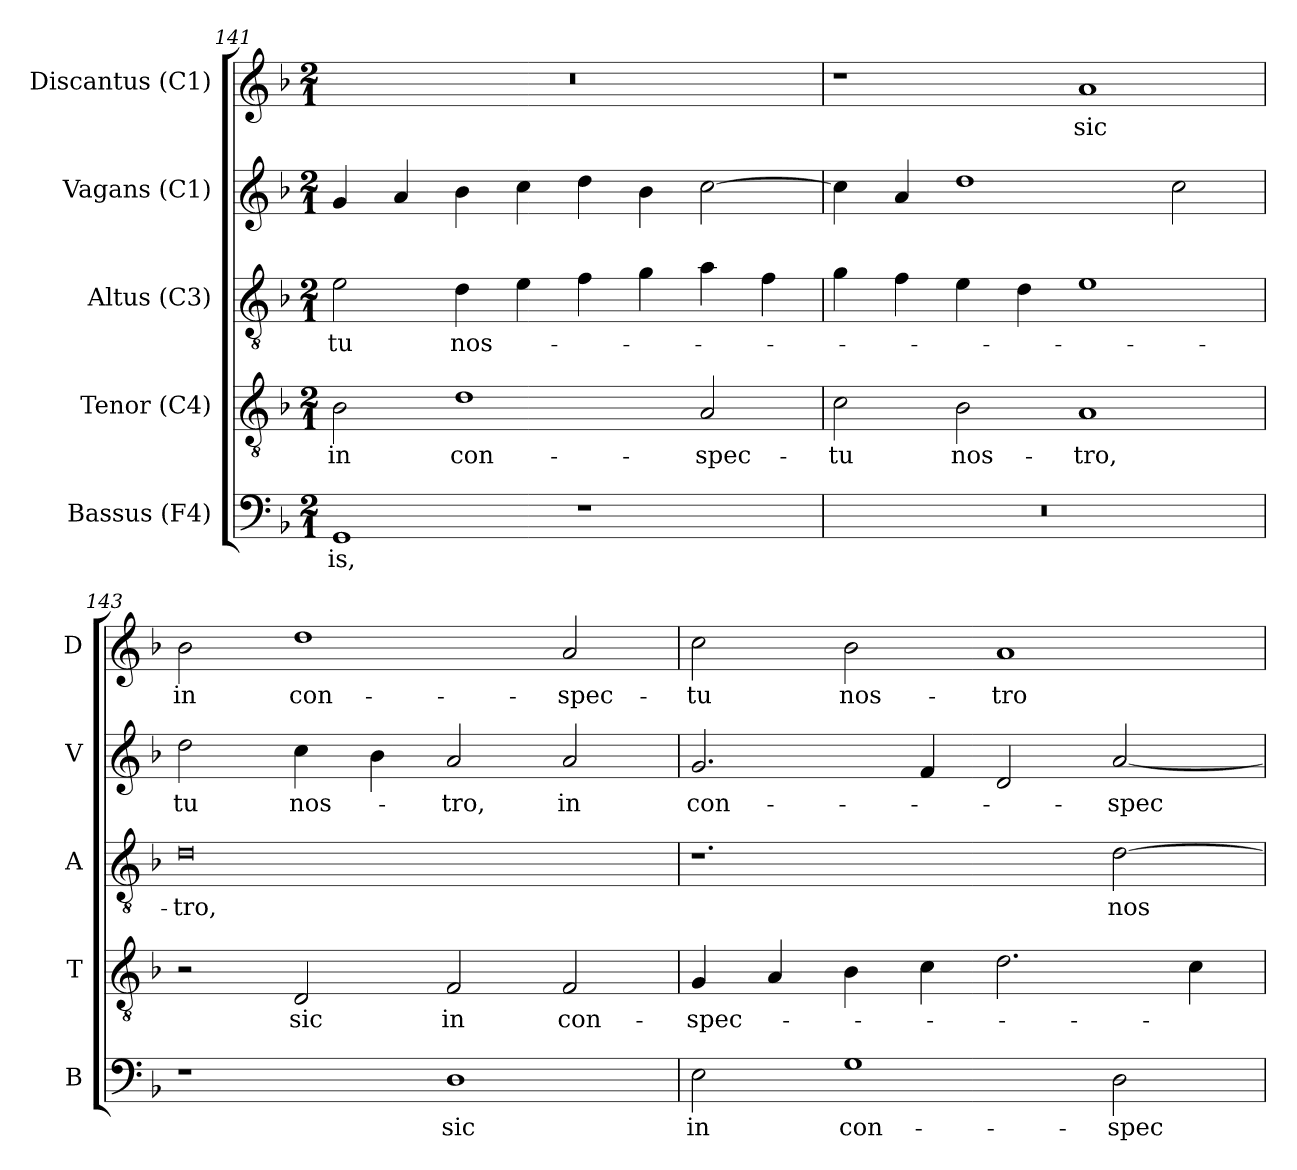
**kern	**text	**kern	**text	**kern	**text	**kern	**text	**kern	**text
*part5	*part5	*part4	*part4	*part3	*part3	*part2	*part2	*part1	*part1
*staff5	*staff5	*staff4	*staff4	*staff3	*staff3	*staff2	*staff2	*staff1	*staff1
*I"Bassus (F4)	*	*I"Tenor (C4)	*	*I"Altus (C3)	*	*I"Vagans (C1)	*	*I"Discantus (C1)	*
*I'B	*	*I'T	*	*I'A	*	*I'V	*	*I'D	*
*clefF4	*	*clefGv2	*	*clefGv2	*	*clefG2	*	*clefG2	*
*k[b-]	*	*k[b-]	*	*k[b-]	*	*k[b-]	*	*k[b-]	*
*F:	*	*F:	*	*F:	*	*F:	*	*F:	*
*M2/1	*	*M2/1	*	*M2/1	*	*M2/1	*	*M2/1	*
=141	=141	=141	=141	=141	=141	=141	=141	=141	=141
!	!LO:LY:b:color=#000000	!	!	!	!	!	!	!	!
!	!	!	!LO:LY:b:color=#000000	!	!	!	!	!	!
!	!	!	!	!	!LO:LY:b:color=#000000	!	!	!LO:N:vis=1	!
1GGi	-is,	2B-i\	in	2ei\	-tu	4gi/	.	0r	.
.	.	.	.	.	.	4ai/	.	.	.
!	!	!	!LO:LY:b:color=#000000	!	!	!	!	!	!
!	!	!	!	!	!LO:LY:b:color=#000000	!	!	!	!
.	.	1di	con-	4di\	nos-	4b-i\	.	.	.
.	.	.	.	4ei\	.	4cci\	.	.	.
1r	.	.	.	4fi\	.	4ddi\	.	.	.
.	.	.	.	4gi\	.	4b-i\	.	.	.
!	!	!	!LO:LY:b:color=#000000	!	!	!	!	!	!
.	.	2Ai/	-spec-	4ai\	.	[2cci\	.	.	.
.	.	.	.	4fi\	.	.	.	.	.
=142	=142	=142	=142	=142	=142	=142	=142	=142	=142
!LO:N:vis=1	!	!	!	!	!	!	!	!	!
!	!	!	!LO:LY:b:color=#000000	!	!	!	!	!	!
0r	.	2ci\	-tu	4gi\	.	4cci\]	.	1r	.
.	.	.	.	4fi\	.	4ai/	.	.	.
!	!	!	!LO:LY:b:color=#000000	!	!	!	!	!	!
.	.	2B-i\	nos-	4ei\	.	1ddi	.	.	.
.	.	.	.	4di\	.	.	.	.	.
!	!	!	!LO:LY:b:color=#000000	!	!	!	!	!	!
!	!	!	!	!	!	!	!	!	!LO:LY:b:color=#000000
.	.	1Ai	-tro,	1ei	.	.	.	1ai	sic
.	.	.	.	.	.	2cci\	.	.	.
=143	=143	=143	=143	=143	=143	=143	=143	=143	=143
!	!	!	!	!	!LO:LY:b:color=#000000	!	!	!	!
!	!	!	!	!	!	!	!LO:LY:b:color=#000000	!	!
!	!	!	!	!	!	!	!	!	!LO:LY:b:color=#000000
1r	.	2r	.	0di	-tro,	2ddi\	-tu	2b-i\	in
!	!	!	!LO:LY:b:color=#000000	!	!	!	!	!	!
!	!	!	!	!	!	!	!LO:LY:b:color=#000000	!	!
!	!	!	!	!	!	!	!	!	!LO:LY:b:color=#000000
.	.	2Di/	sic	.	.	4cci\	nos-	1ddi	con-
.	.	.	.	.	.	4b-i\	.	.	.
!	!LO:LY:b:color=#000000	!	!	!	!	!	!	!	!
!	!	!	!LO:LY:b:color=#000000	!	!	!	!	!	!
!	!	!	!	!	!	!	!LO:LY:b:color=#000000	!	!
1Di	sic	2Fi/	in	.	.	2ai/	-tro,	.	.
!	!	!	!LO:LY:b:color=#000000	!	!	!	!	!	!
!	!	!	!	!	!	!	!LO:LY:b:color=#000000	!	!
!	!	!	!	!	!	!	!	!	!LO:LY:b:color=#000000
.	.	2Fi/	con-	.	.	2ai/	in	2ai/	-spec-
!!LO:LB:g=z
=144	=144	=144	=144	=144	=144	=144	=144	=144	=144
!	!LO:LY:b:color=#000000	!	!	!	!	!	!	!	!
!	!	!	!LO:LY:b:color=#000000	!	!	!	!	!	!
!	!	!	!	!	!	!	!LO:LY:b:color=#000000	!	!
!	!	!	!	!	!	!	!	!	!LO:LY:b:color=#000000
2Ei\	in	4Gi/	-spec-	1.r	.	2.gi/	con-	2cci\	-tu
.	.	4Ai/	.	.	.	.	.	.	.
!	!LO:LY:b:color=#000000	!	!	!	!	!	!	!	!
!	!	!	!	!	!	!	!	!	!LO:LY:b:color=#000000
1Gi	con-	4B-i\	.	.	.	.	.	2b-i\	nos-
.	.	4ci\	.	.	.	4fi/	.	.	.
!	!	!	!	!	!	!	!	!	!LO:LY:b:color=#000000
.	.	2.di\	.	.	.	2di/	.	1ai	-tro
!	!LO:LY:b:color=#000000	!	!	!	!	!	!	!	!
!	!	!	!	!	!LO:LY:b:color=#000000	!	!	!	!
!	!	!	!	!	!	!	!LO:LY:b:color=#000000	!	!
2Di\	-spec-	.	.	[2di\	nos-	[2ai/	-spec-	.	.
.	.	4ci\	.	.	.	.	.	.	.
=	=	=	=	=	=	=	=	=	=
*-	*-	*-	*-	*-	*-	*-	*-	*-	*-
